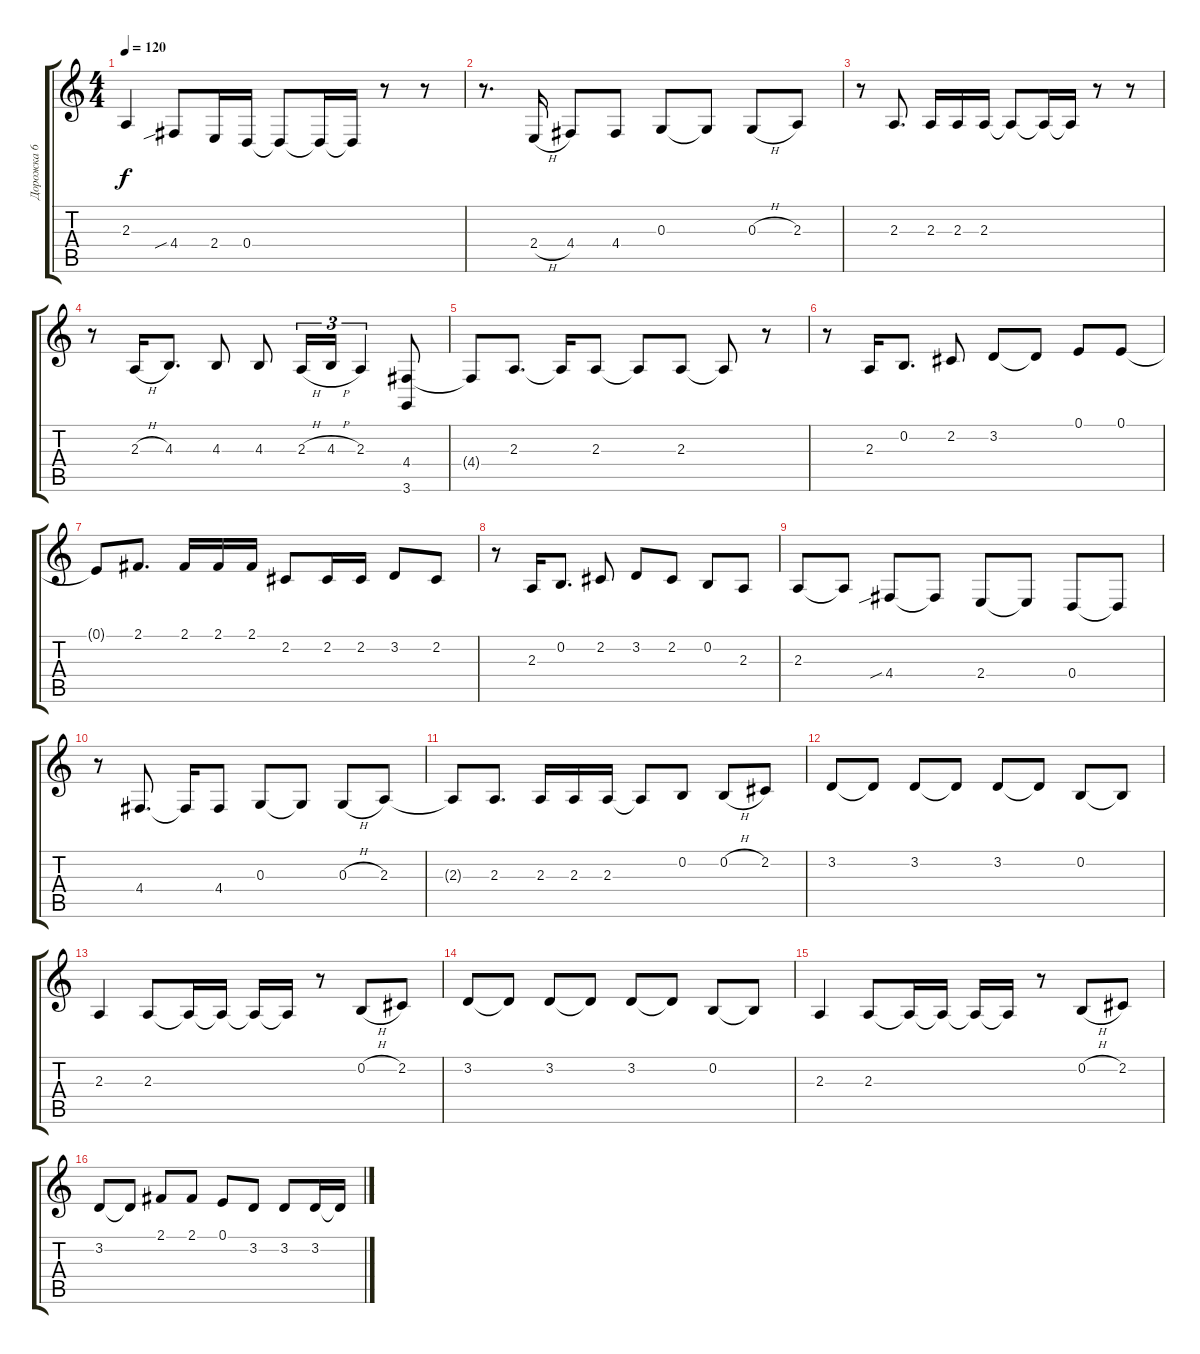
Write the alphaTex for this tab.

\track ("Дорожка 6" "Дорожка 6") {instrument viola}
\staff {score tabs}
\tuning (E4 B3 G3 D3 A2 E2) {hide}
\ts (4 4)
\tempo 120
\clef g2
\ks c
2.3.4{dy f} 4.4{sib}.8 2.4.16 0.4.16 0.4{t}.8 0.4{t}.16 0.4{t}.16 r.8 r.8 |
r.8{d} 2.4{h}.16 4.4.8 4.4.8 0.3.8 0.3{t}.8 0.3{h}.8 2.3.8 |
r.8 2.3.8{d} 2.3.16 2.3.16 2.3.16 2.3{t}.8 2.3{t}.16 2.3{t}.16 r.8 r.8 |
r.8 2.3{h}.16 4.3.8{d} 4.3.8 4.3.8 2.3{h}.16{tu (3 2)} 4.3{h}.16{tu (3 2)} 2.3.4{tu (3 2)} (4.4 3.6).8 |
4.4{t}.8 2.3.8{d} 2.3{t}.16 2.3.8 2.3{t}.8 2.3.8 2.3{t}.8 r.8 |
r.8 2.3.16 0.2.8{d} 2.2.8 3.2.8 3.2{t}.8 0.1.8 0.1.8 |
0.1{t}.8 2.1.8{d} 2.1.16 2.1.16 2.1.16 2.2.8 2.2.16 2.2.16 3.2.8 2.2.8 |
r.8 2.3.16 0.2.8{d} 2.2.8 3.2.8 2.2.8 0.2.8 2.3.8 |
2.3.8 2.3{t}.8 4.4{sib}.8 4.4{t}.8 2.4.8 2.4{t}.8 0.4.8 0.4{t}.8 |
r.8 4.4.8{d} 4.4{t}.16 4.4.8 0.3.8 0.3{t}.8 0.3{h}.8 2.3.8 |
2.3{t}.8 2.3.8{d} 2.3.16 2.3.16 2.3.16 2.3{t}.8 0.2.8 0.2{h}.8 2.2.8 |
3.2.8 3.2{t}.8 3.2.8 3.2{t}.8 3.2.8 3.2{t}.8 0.2.8 0.2{t}.8 |
2.3.4 2.3.8 2.3{t}.16 2.3{t}.16 2.3{t}.16 2.3{t}.16 r.8 0.2{h}.8 2.2.8 |
3.2.8 3.2{t}.8 3.2.8 3.2{t}.8 3.2.8 3.2{t}.8 0.2.8 0.2{t}.8 |
2.3.4 2.3.8 2.3{t}.16 2.3{t}.16 2.3{t}.16 2.3{t}.16 r.8 0.2{h}.8 2.2.8 |
3.2.8 3.2{t}.8 2.1.8 2.1.8 0.1.8 3.2.8 3.2.8 3.2.16 3.2{t}.16
